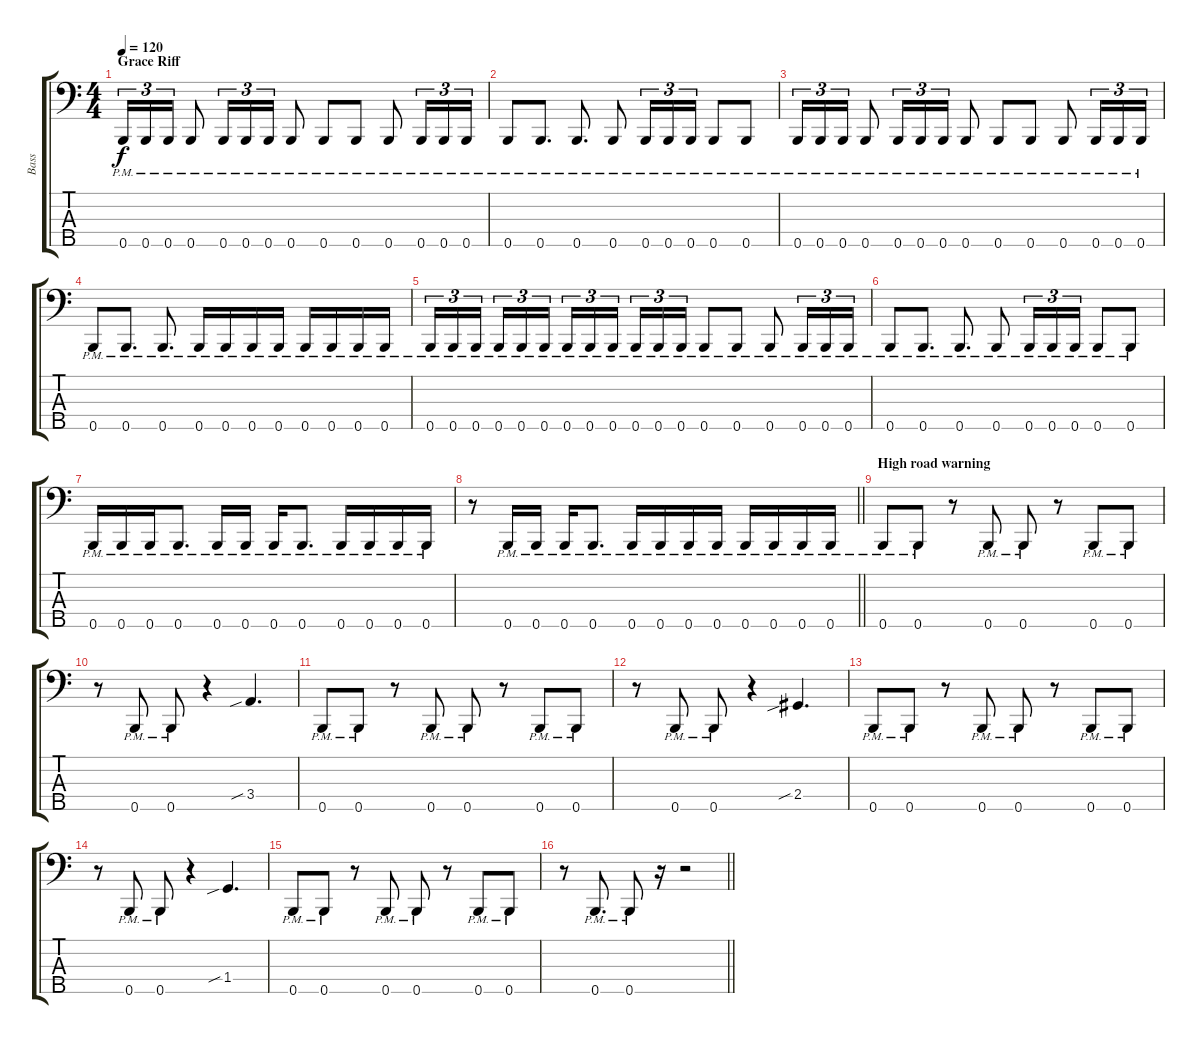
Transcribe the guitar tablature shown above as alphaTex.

\track ("Bass" "Bass") {instrument electricbasspick}
\staff {score tabs}
\tuning (Gb2 E2 B1 Gb1 B0) {hide}
\ts (4 4)
\section ("" "Grace Riff")
\tempo 120
\clef f4
\ks c
0.5{pm}.16{tu (3 2) dy f} 0.5{pm}.16{tu (3 2)} 0.5{pm}.16{tu (3 2)} 0.5{pm}.8 0.5{pm}.16{tu (3 2)} 0.5{pm}.16{tu (3 2)} 0.5{pm}.16{tu (3 2)} 0.5{pm}.8 0.5{pm}.8 0.5{pm}.8 0.5{pm}.8 0.5{pm}.16{tu (3 2)} 0.5{pm}.16{tu (3 2)} 0.5{pm}.16{tu (3 2)} |
0.5{pm}.8 0.5{pm}.8{d} 0.5{pm}.8{d} 0.5{pm}.8 0.5{pm}.16{tu (3 2)} 0.5{pm}.16{tu (3 2)} 0.5{pm}.16{tu (3 2)} 0.5{pm}.8 0.5{pm}.8 |
0.5{pm}.16{tu (3 2)} 0.5{pm}.16{tu (3 2)} 0.5{pm}.16{tu (3 2)} 0.5{pm}.8 0.5{pm}.16{tu (3 2)} 0.5{pm}.16{tu (3 2)} 0.5{pm}.16{tu (3 2)} 0.5{pm}.8 0.5{pm}.8 0.5{pm}.8 0.5{pm}.8 0.5{pm}.16{tu (3 2)} 0.5{pm}.16{tu (3 2)} 0.5{pm}.16{tu (3 2)} |
0.5{pm}.8 0.5{pm}.8{d} 0.5{pm}.8{d} 0.5{pm}.16 0.5{pm}.16 0.5{pm}.16 0.5{pm}.16 0.5{pm}.16 0.5{pm}.16 0.5{pm}.16 0.5{pm}.16 |
0.5{pm}.16{tu (3 2)} 0.5{pm}.16{tu (3 2)} 0.5{pm}.16{tu (3 2) beam splitsecondary} 0.5{pm}.16{tu (3 2)} 0.5{pm}.16{tu (3 2)} 0.5{pm}.16{tu (3 2)} 0.5{pm}.16{tu (3 2)} 0.5{pm}.16{tu (3 2)} 0.5{pm}.16{tu (3 2) beam splitsecondary} 0.5{pm}.16{tu (3 2)} 0.5{pm}.16{tu (3 2)} 0.5{pm}.16{tu (3 2)} 0.5{pm}.8 0.5{pm}.8 0.5{pm}.8 0.5{pm}.16{tu (3 2)} 0.5{pm}.16{tu (3 2)} 0.5{pm}.16{tu (3 2)} |
0.5{pm}.8 0.5{pm}.8{d} 0.5{pm}.8{d} 0.5{pm}.8 0.5{pm}.16{tu (3 2)} 0.5{pm}.16{tu (3 2)} 0.5{pm}.16{tu (3 2)} 0.5{pm}.8 0.5{pm}.8 |
0.5{pm}.16 0.5{pm}.16 0.5{pm}.16 0.5{pm}.8{d} 0.5{pm}.16 0.5{pm}.16 0.5{pm}.16 0.5{pm}.8{d} 0.5{pm}.16 0.5{pm}.16 0.5{pm}.16 0.5{pm}.16 |
\barLineRight lightlight
r.8 0.5{pm}.16 0.5{pm}.16 0.5{pm}.16 0.5{pm}.8{d} 0.5{pm}.16 0.5{pm}.16 0.5{pm}.16 0.5{pm}.16 0.5{pm}.16 0.5{pm}.16 0.5{pm}.16 0.5{pm}.16 |
\section ("" "High road warning")
0.5{pm}.8 0.5{pm}.8 r.8 0.5{pm}.8 0.5{pm}.8 r.8 0.5{pm}.8 0.5{pm}.8 |
r.8 0.5{pm}.8 0.5{pm}.8 r.4 3.4{sib}.4{d} |
0.5{pm}.8 0.5{pm}.8 r.8 0.5{pm}.8 0.5{pm}.8 r.8 0.5{pm}.8 0.5{pm}.8 |
r.8 0.5{pm}.8 0.5{pm}.8 r.4 2.4{sib}.4{d} |
0.5{pm}.8 0.5{pm}.8 r.8 0.5{pm}.8 0.5{pm}.8 r.8 0.5{pm}.8 0.5{pm}.8 |
r.8 0.5{pm}.8 0.5{pm}.8 r.4 1.4{sib}.4{d} |
0.5{pm}.8 0.5{pm}.8 r.8 0.5{pm}.8 0.5{pm}.8 r.8 0.5{pm}.8 0.5{pm}.8 |
\barLineRight lightlight
r.8 0.5{pm}.8{d} 0.5{pm}.8 r.16 r.2
